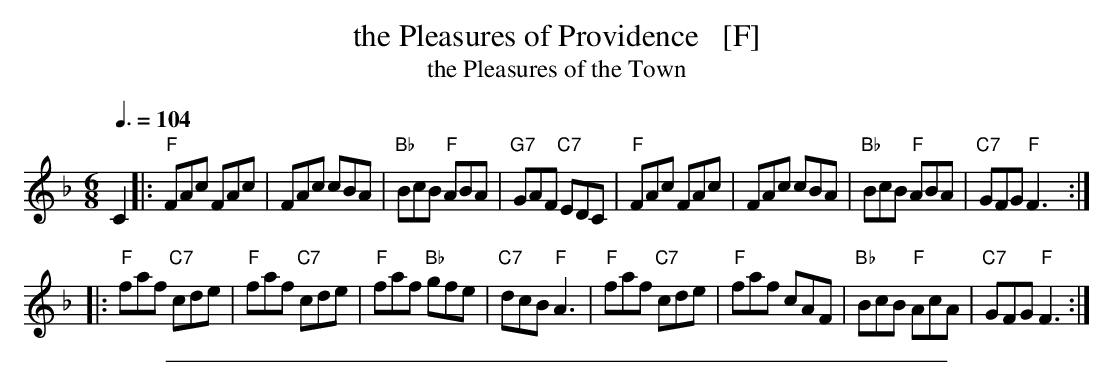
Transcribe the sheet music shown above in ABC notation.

X:1
T: the Pleasures of Providence   [F]
T: the Pleasures of the Town
M: 6/8
L: 1/8
Q: 3/8=104
K: F
C2 \
|:"F"FAc FAc | FAc cBA | "Bb"BcB "F"ABA | "G7"GAF "C7"EDC \
| "F"FAc FAc | FAc cBA | "Bb"BcB "F"ABA | "C7"GFG  "F"F3 :|
|:"F"faf "C7"cde | "F"faf "C7"cde |  "F"faf "Bb"gfe | "C7"dcB "F"A3 \
| "F"faf "C7"cde | "F"faf     cAF | "Bb"BcB  "F"AcA | "C7"GFG "F"F3 :|
